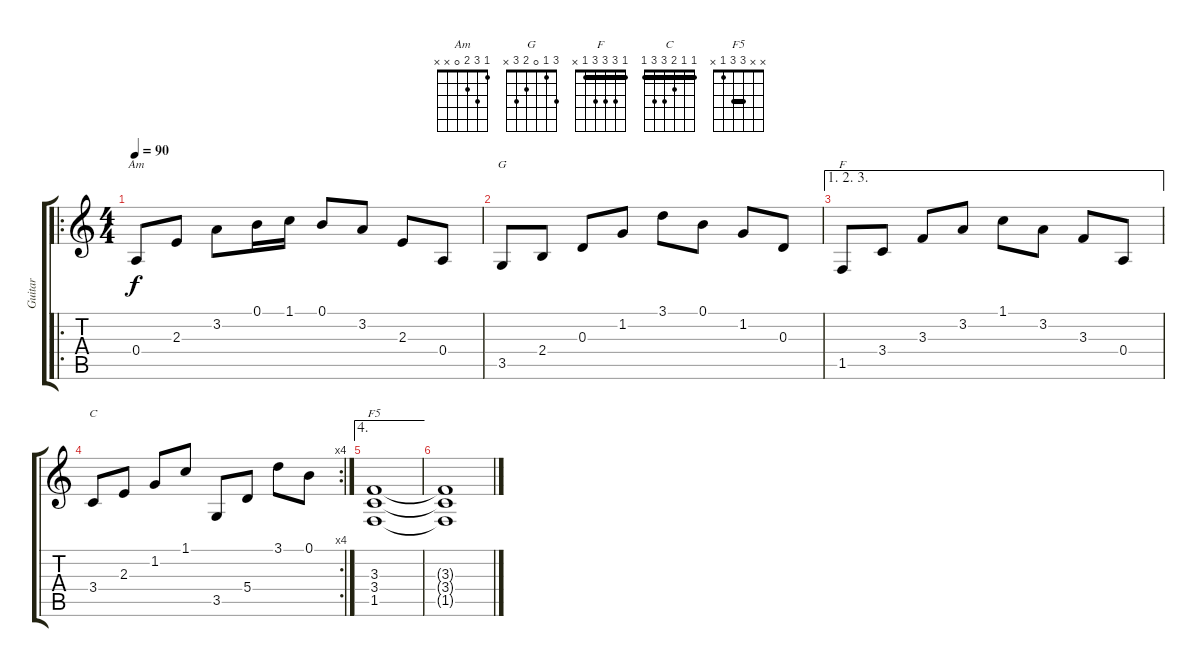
\track ("Guitar" "Guitar") {instrument overdrivenguitar}
\staff {score tabs}
\tuning (B3 Gb3 D3 A2 E2 B1) {hide}
\chord ("Am" 1 3 2 0 x x)
\chord ("G" 3 1 0 2 3 x)
\chord ("F" 1 3 3 3 1 x) {barre 1}
\chord ("C" 1 1 2 3 3 1) {barre 1}
\chord ("F5" x x 3 3 1 x) {barre 3}
\ro
\ts (4 4)
\tempo 90
\clef g2
\ks aminor
0.4.8{ch "Am" dy f} 2.3.8 3.2.8 0.1.16 1.1.16 0.1.8 3.2.8 2.3.8 0.4.8 |
3.5.8{ch "G"} 2.4.8 0.3.8 1.2.8 3.1.8 0.1.8 1.2.8 0.3.8 |
\ae (1 2 3)
1.5.8{ch "F"} 3.4.8 3.3.8 3.2.8 1.1.8 3.2.8 3.3.8 0.4.8 |
\rc 4
3.4.8{ch "C"} 2.3.8 1.2.8 1.1.8 3.5.8 5.4.8 3.1.8 0.1.8 |
\ae 4
(3.3 3.4 1.5).1{ch "F5"} |
(3.3{t} 3.4{t} 1.5{t}).1{volume 0}
